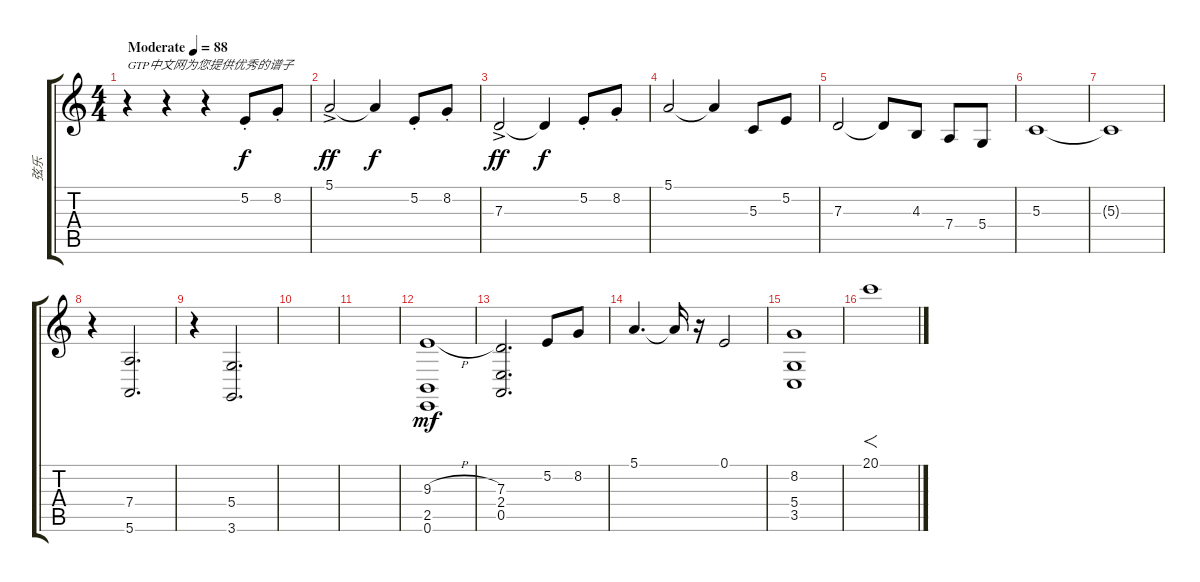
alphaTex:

\track ("弦乐" "弦乐") {instrument stringensemble1}
\staff {score tabs}
\tuning (E4 B3 G3 D3 A2 E2) {hide}
\ts (4 4)
\tempo (88 "Moderate")
\clef g2
\ks c
r.4{txt "GTP中文网为您提供优秀的谱子" dy f instrument stringensemble1} r.4 r.4 5.2{st}.8 8.2{st}.8 |
5.1{ac}.2{dy ff} 5.1{t}.4{dy f} 5.2{st}.8 8.2{st}.8 |
7.3{ac}.2{dy ff} 7.3{t}.4{dy f} 5.2{st}.8 8.2{st}.8 |
5.1.2 5.1{t}.4 5.3.8 5.2.8 |
7.3.2 7.3{t}.8 4.3.8 7.4.8 5.4.8 |
5.3.1 |
5.3{t}.1 |
r.4 (7.4 5.6).2{d} |
r.4 (5.4 3.6).2{d} |
|
|
(9.3{h} 2.5 0.6).1{dy mf} |
(7.3 2.4 0.5).2{d} 5.2.8 8.2.8 |
5.1.4{d} 5.1{t}.16 r.16 0.1.2 |
(8.2 5.4 3.5).1 |
20.1.1{f}
